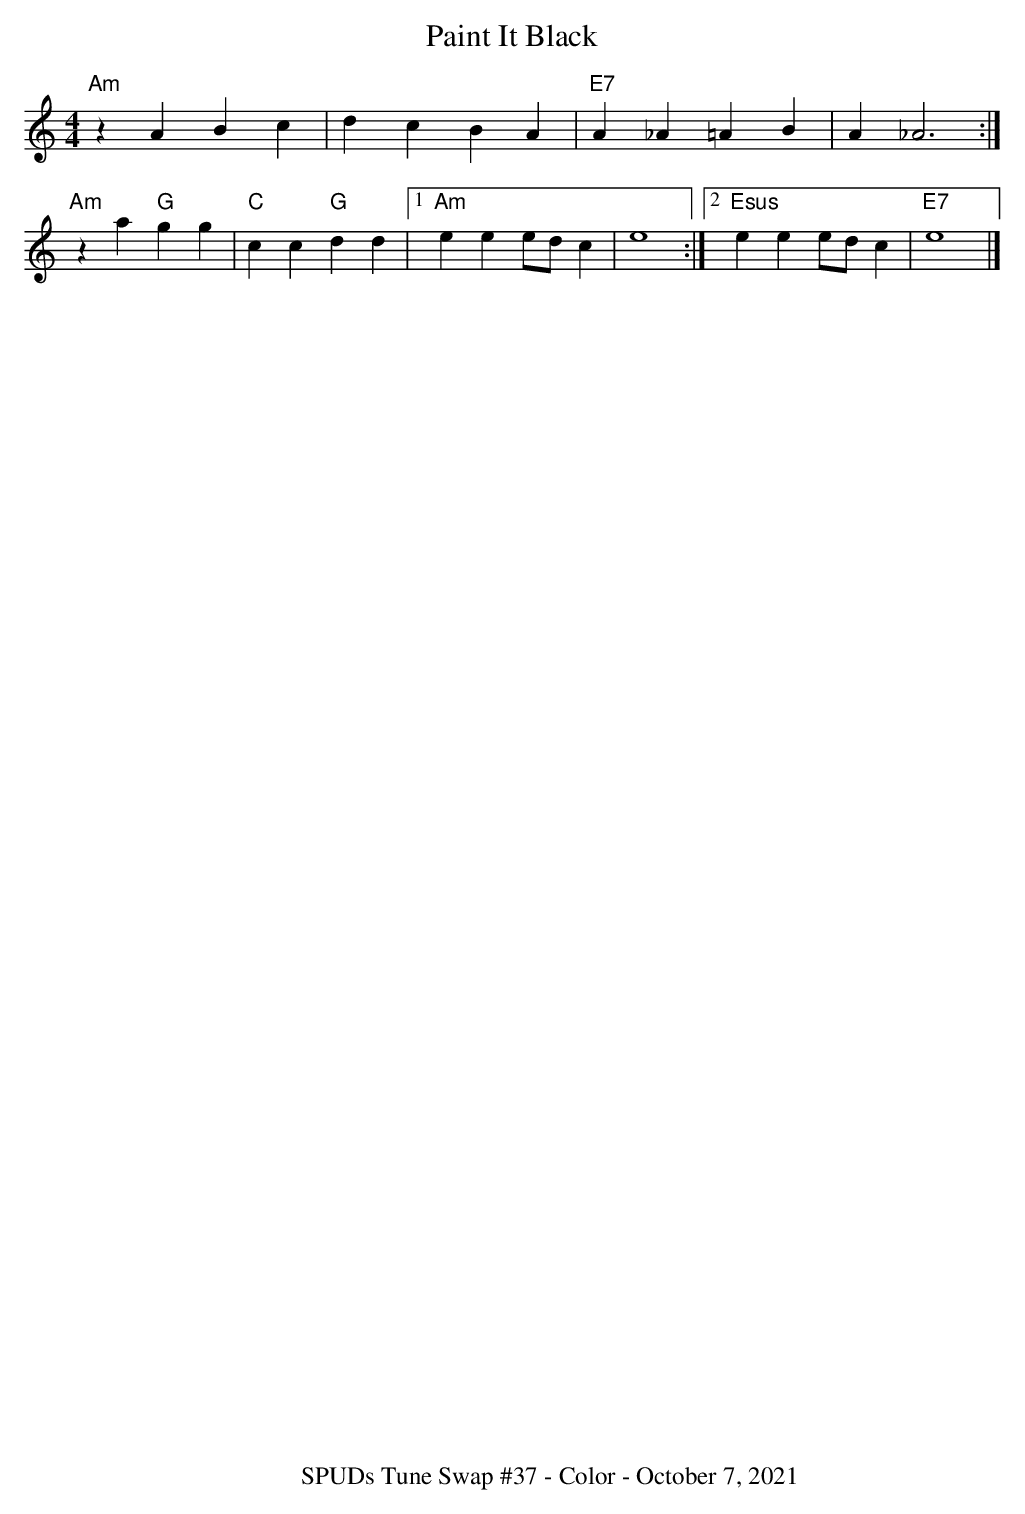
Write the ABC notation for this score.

X:1
T:Paint It Black
M:4/4
L:1/4
K:Am
"Am"z A B c | d c B A | "E7"A _A =A B | A _A3:|
"Am"z a "G"gg | "C"cc "G"dd |1 "Am"ee e/2d/2c | e4:|2 "Esus"ee e/2d/2c | "E7"e4|]
